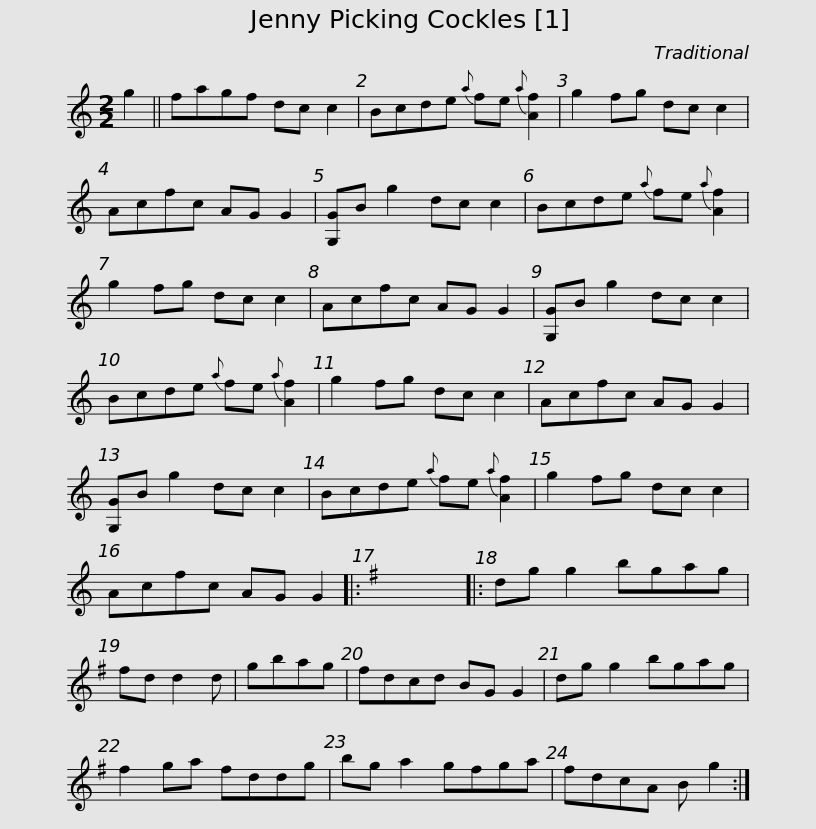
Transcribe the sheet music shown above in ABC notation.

X:1
L:1/8
M:2/2
I:linebreak $
K:C
V:1 treble
V:1
 g2 || fagf dc c2 | Bcde{a} fe{a} [Af]2 | g2 fg dc c2 | Acfc AG G2 | %5
 [G,G]B g2 dc c2 |$ Bcde{a} fe{a} [Af]2 | g2 fg dc c2 | Acfc AG G2 | [G,G]B g2 dc c2 | %10
 Bcde{a} fe{a} [Af]2 | g2 fg dc c2 |$ Acfc AG G2 | [G,G]B g2 dc c2 | Bcde{a} fe{a} [Af]2 | %15
 g2 fg dc c2 | Acfc AG G2 |:[K:G] x8 |:$ dg g2 bgag | fd d2 d | %20
 gbag | fdcd BG G2 | dg g2 bgag | f2 ga fddg |$ bg a2 gfga | %25
 fdcA B g2 :| %26
